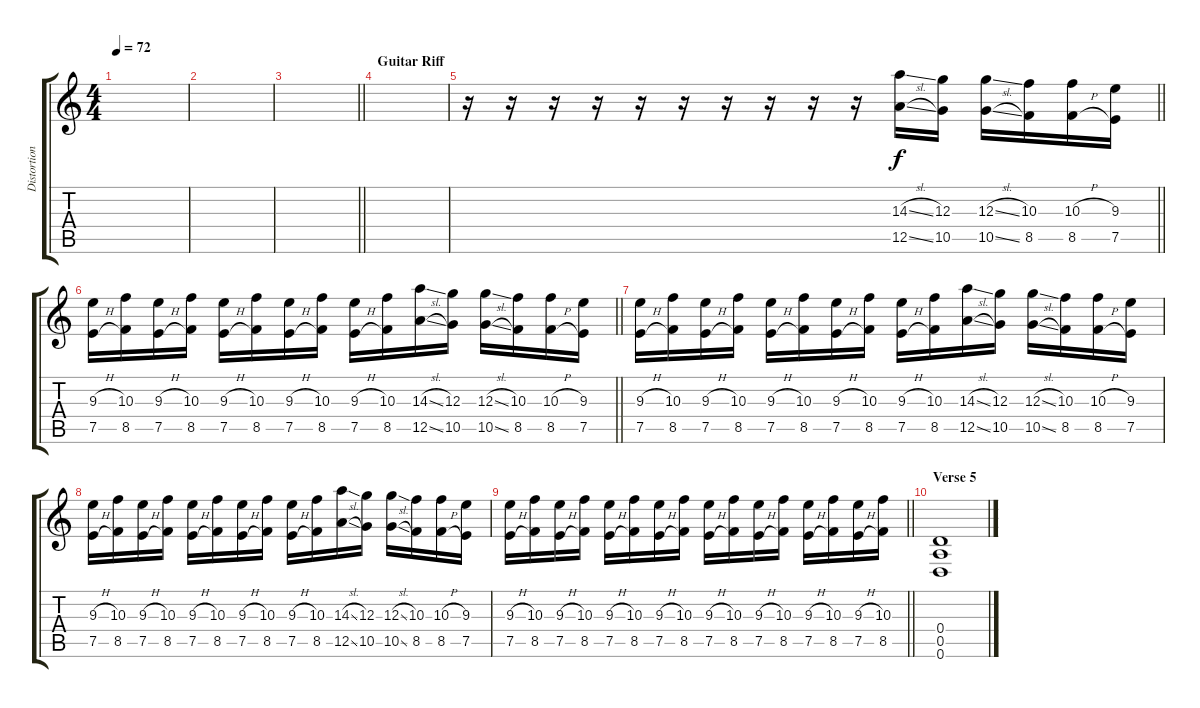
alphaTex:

\track ("Distortion Guitar with Drop-D tuning" "Distortion") {instrument distortionguitar}
\staff {score tabs}
\tuning (E4 B3 G3 D3 A2 D2) {hide}
\ts (4 4)
\tempo 72
\clef g2
\ks c
|
|
\barLineRight lightlight
|
\section ("" "Guitar Riff")
|
\barLineRight lightlight
r.16 r.16 r.16 r.16 r.16 r.16 r.16 r.16 r.16 r.16 (14.3{sl} 12.5{sl}).16 (12.3 10.5).16 (12.3{sl} 10.5{sl}).16 (10.3 8.5).16 (10.3{h} 8.5{h}).16 (9.3 7.5).16 |
\barLineRight lightlight
(9.3{h} 7.5{h}).16 (10.3 8.5).16 (9.3{h} 7.5{h}).16 (10.3 8.5).16 (9.3{h} 7.5{h}).16 (10.3 8.5).16 (9.3{h} 7.5{h}).16 (10.3 8.5).16 (9.3{h} 7.5{h}).16 (10.3 8.5).16 (14.3{sl} 12.5{sl}).16 (12.3 10.5).16 (12.3{sl} 10.5{sl}).16 (10.3 8.5).16 (10.3{h} 8.5{h}).16 (9.3 7.5).16 |
(9.3{h} 7.5{h}).16 (10.3 8.5).16 (9.3{h} 7.5{h}).16 (10.3 8.5).16 (9.3{h} 7.5{h}).16 (10.3 8.5).16 (9.3{h} 7.5{h}).16 (10.3 8.5).16 (9.3{h} 7.5{h}).16 (10.3 8.5).16 (14.3{sl} 12.5{sl}).16 (12.3 10.5).16 (12.3{sl} 10.5{sl}).16 (10.3 8.5).16 (10.3{h} 8.5{h}).16 (9.3 7.5).16 |
(9.3{h} 7.5{h}).16 (10.3 8.5).16 (9.3{h} 7.5{h}).16 (10.3 8.5).16 (9.3{h} 7.5{h}).16 (10.3 8.5).16 (9.3{h} 7.5{h}).16 (10.3 8.5).16 (9.3{h} 7.5{h}).16 (10.3 8.5).16 (14.3{sl} 12.5{sl}).16 (12.3 10.5).16 (12.3{sl} 10.5{sl}).16 (10.3 8.5).16 (10.3{h} 8.5{h}).16 (9.3 7.5).16 |
\barLineRight lightlight
(9.3{h} 7.5{h}).16 (10.3 8.5).16 (9.3{h} 7.5{h}).16 (10.3 8.5).16 (9.3{h} 7.5{h}).16 (10.3 8.5).16 (9.3{h} 7.5{h}).16 (10.3 8.5).16 (9.3{h} 7.5{h}).16 (10.3 8.5).16 (9.3{h} 7.5{h}).16 (10.3 8.5).16 (9.3{h} 7.5{h}).16 (10.3 8.5).16 (9.3{h} 7.5{h}).16 (10.3 8.5).16 |
\section ("" "Verse 5")
(0.4 0.5 0.6).1
